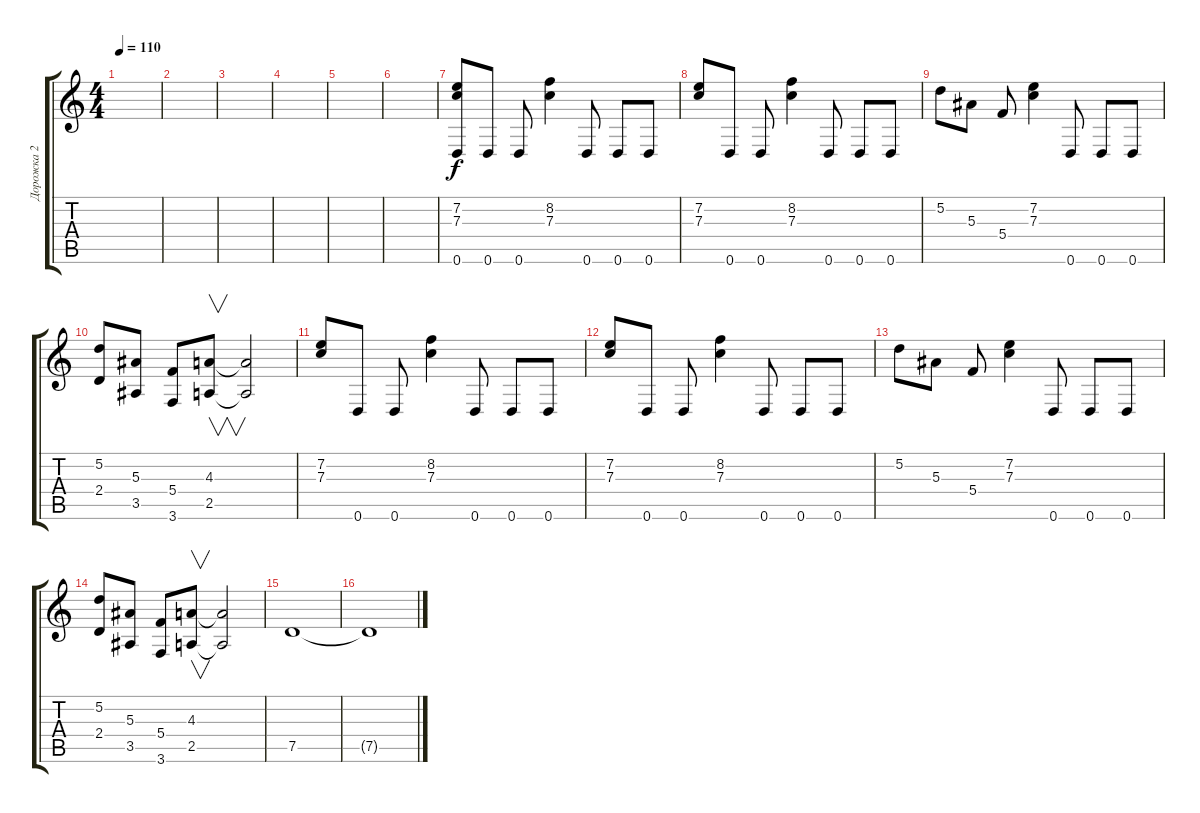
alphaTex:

\track ("Дорожка 2" "Дорожка 2") {instrument distortionguitar}
\staff {score tabs}
\tuning (D4 A3 F3 C3 G2 D2) {hide}
\ts (4 4)
\tempo 110
\clef g2
\ks c
|
|
|
|
|
|
(7.2 7.3 0.6).8 0.6.8 0.6.8 (8.2 7.3).4 0.6.8 0.6.8 0.6.8 |
(7.2 7.3).8 0.6.8 0.6.8 (8.2 7.3).4 0.6.8 0.6.8 0.6.8 |
5.2.8 5.3.8 5.4.8 (7.2 7.3).4 0.6.8 0.6.8 0.6.8 |
(5.2 2.4).8 (5.3 3.5).8 (5.4 3.6).8 (4.3 2.5).8{v} (4.3{t} 2.5{t}).2 |
(7.2 7.3).8 0.6.8 0.6.8 (8.2 7.3).4 0.6.8 0.6.8 0.6.8 |
(7.2 7.3).8 0.6.8 0.6.8 (8.2 7.3).4 0.6.8 0.6.8 0.6.8 |
5.2.8 5.3.8 5.4.8 (7.2 7.3).4 0.6.8 0.6.8 0.6.8 |
(5.2 2.4).8 (5.3 3.5).8 (5.4 3.6).8 (4.3 2.5).8{v} (4.3{t} 2.5{t}).2 |
7.5.1 |
7.5{t}.1
